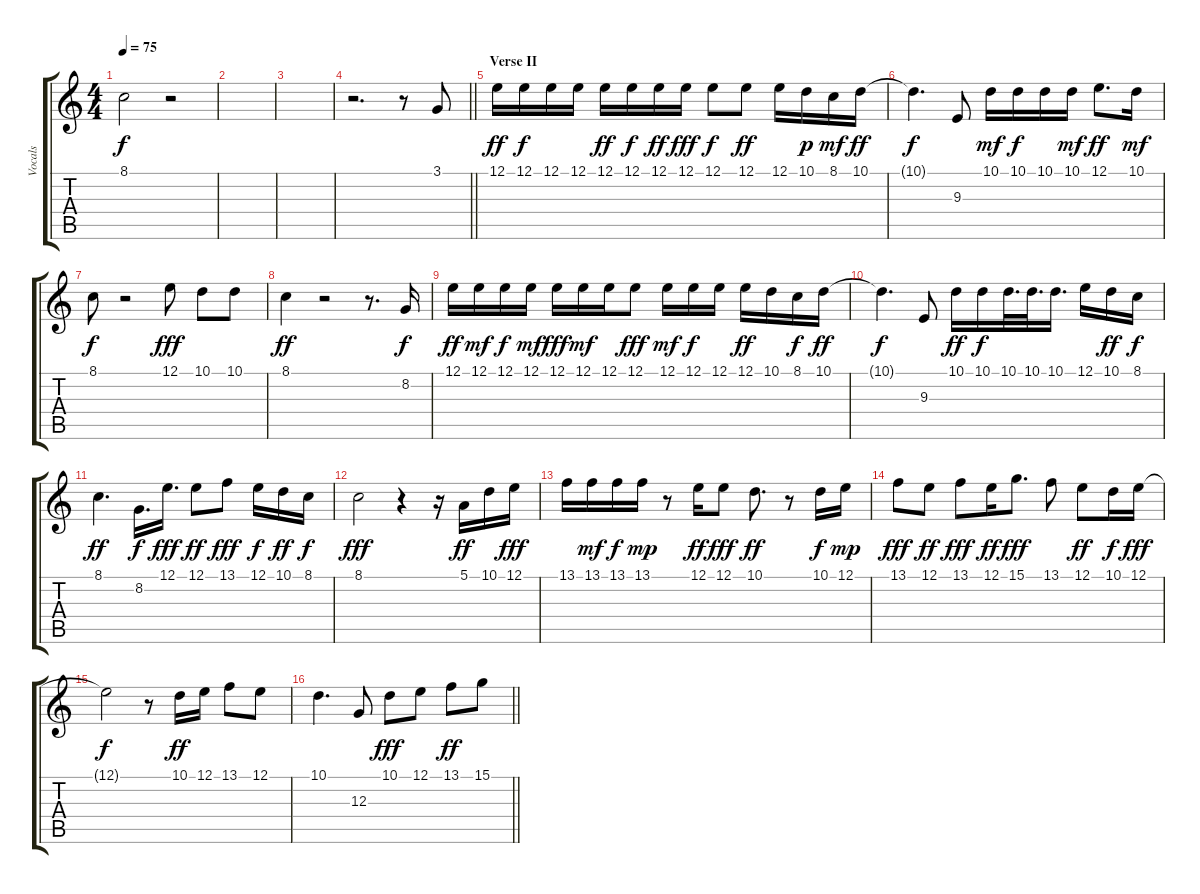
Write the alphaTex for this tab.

\track ("Vocals" "Vocals") {instrument lead3calliope}
\staff {score tabs}
\tuning (E4 B3 G3 D3 A2 E2) {hide}
\ts (4 4)
\tempo 75
\clef g2
\ks c
8.1{t}.2{dy f} r.2 |
|
|
\barLineRight lightlight
r.2{d} r.8 3.1.8 |
\section ("" "Verse II")
12.1.16{dy ff} 12.1.16{dy f} 12.1.16 12.1.16 12.1.16{dy ff} 12.1.16{dy f} 12.1.16{dy ff} 12.1.16{dy fff} 12.1.8{dy f} 12.1.8{dy ff} 12.1.16 10.1.16{dy p} 8.1.16{dy mf} 10.1.16{dy ff} |
10.1{t}.4{d dy f} 9.3.8 10.1.16{dy mf} 10.1.16{dy f} 10.1.16 10.1.16{dy mf} 12.1.8{d dy ff} 10.1.16{dy mf} |
8.1.8{dy f} r.2 12.1.8{dy fff} 10.1.8 10.1.8 |
8.1.4{dy ff} r.2 r.8{d} 8.2.16{dy f} |
12.1.16{dy ff} 12.1.16{dy mf} 12.1.16{dy f} 12.1.16{dy mf} 12.1.16{dy fff} 12.1.16{dy mf} 12.1.16 12.1.8{dy fff} 12.1.16{dy mf} 12.1.16{dy f} 12.1.16 12.1.16{dy ff} 10.1.16 8.1.16{dy f} 10.1.16{dy ff} |
10.1{t}.4{d dy f} 9.3.8 10.1.16{dy ff} 10.1.16{dy f} 10.1.32{d} 10.1.32{d} 10.1.16{d} 12.1.16 10.1.16{dy ff} 8.1.16{dy f} |
8.1.4{d dy ff} 8.2.16{d dy f} 12.1.16{d dy fff} 12.1.8{dy ff} 13.1.8{dy fff} 12.1.16{dy f} 10.1.16{dy ff} 8.1.16{dy f} |
8.1.2{dy fff} r.4 r.16 5.1.16{dy ff} 10.1.16 12.1.16{dy fff} |
13.1.16 13.1.16{dy mf} 13.1.16{dy f} 13.1.16{dy mp} r.8 12.1.16{dy ff} 12.1.8{dy fff} 10.1.8{d dy ff} r.8 10.1.16{dy f} 12.1.16{dy mp} |
13.1.8{dy fff} 12.1.8{dy ff} 13.1.8{dy fff} 12.1.16{dy ff} 15.1.8{d dy fff} 13.1.8 12.1.8{dy ff} 10.1.16{dy f} 12.1.16{dy fff} |
12.1{t}.2{dy f} r.8 10.1.16{dy ff} 12.1.16 13.1.8 12.1.8 |
\barLineRight lightlight
10.1.4{d} 12.3.8 10.1.8{dy fff} 12.1.8 13.1.8{dy ff} 15.1.8
